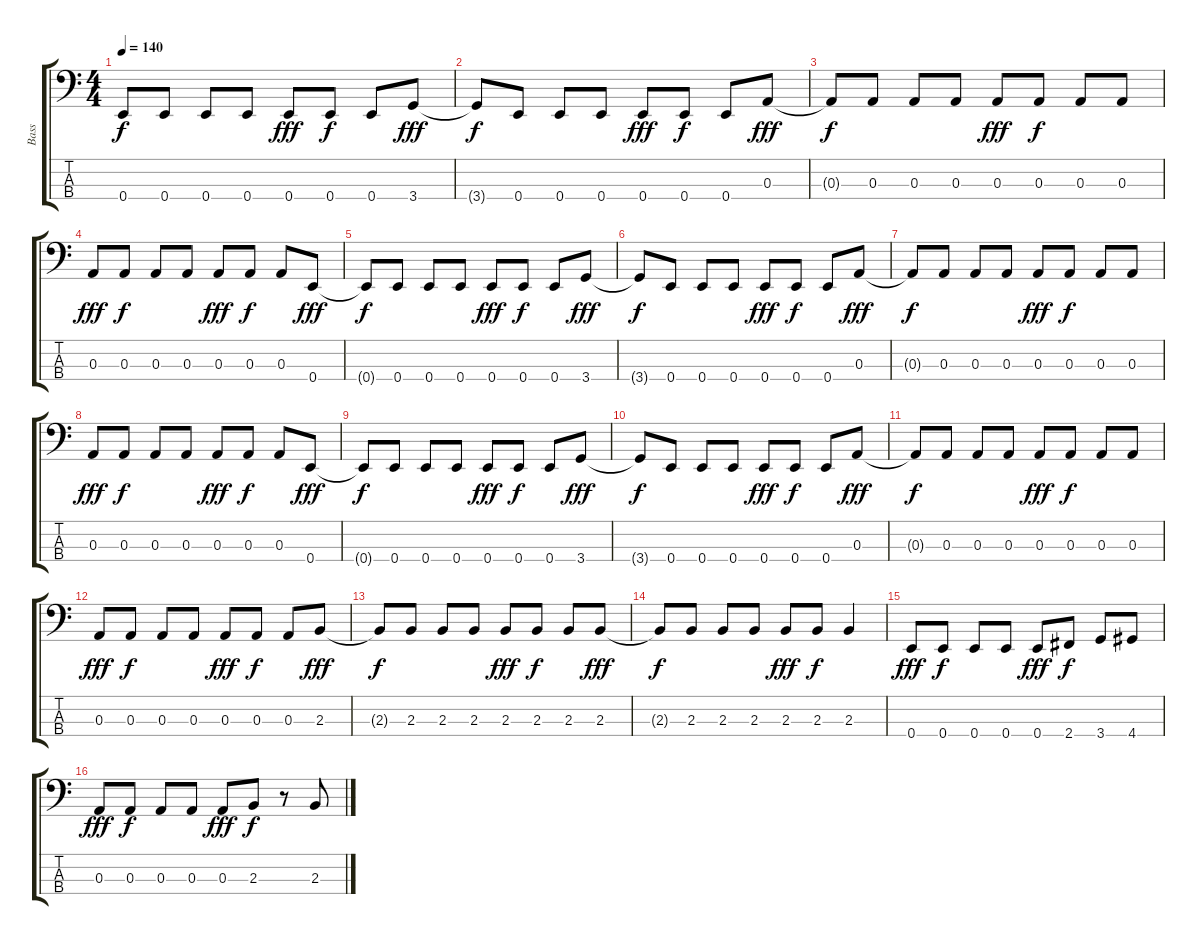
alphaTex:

\track ("Bass" "Bass") {instrument electricbasspick}
\staff {score tabs}
\tuning (G2 D2 A1 E1) {hide}
\ts (4 4)
\tempo 140
\clef f4
\ks c
0.4{t}.8{dy f} 0.4.8 0.4.8 0.4.8 0.4.8{dy fff} 0.4.8{dy f} 0.4.8 3.4.8{dy fff} |
3.4{t}.8{dy f} 0.4.8 0.4.8 0.4.8 0.4.8{dy fff} 0.4.8{dy f} 0.4.8 0.3.8{dy fff} |
0.3{t}.8{dy f} 0.3.8 0.3.8 0.3.8 0.3.8{dy fff} 0.3.8{dy f} 0.3.8 0.3.8 |
0.3.8{dy fff} 0.3.8{dy f} 0.3.8 0.3.8 0.3.8{dy fff} 0.3.8{dy f} 0.3.8 0.4.8{dy fff} |
0.4{t}.8{dy f} 0.4.8 0.4.8 0.4.8 0.4.8{dy fff} 0.4.8{dy f} 0.4.8 3.4.8{dy fff} |
3.4{t}.8{dy f} 0.4.8 0.4.8 0.4.8 0.4.8{dy fff} 0.4.8{dy f} 0.4.8 0.3.8{dy fff} |
0.3{t}.8{dy f} 0.3.8 0.3.8 0.3.8 0.3.8{dy fff} 0.3.8{dy f} 0.3.8 0.3.8 |
0.3.8{dy fff} 0.3.8{dy f} 0.3.8 0.3.8 0.3.8{dy fff} 0.3.8{dy f} 0.3.8 0.4.8{dy fff} |
0.4{t}.8{dy f} 0.4.8 0.4.8 0.4.8 0.4.8{dy fff} 0.4.8{dy f} 0.4.8 3.4.8{dy fff} |
3.4{t}.8{dy f} 0.4.8 0.4.8 0.4.8 0.4.8{dy fff} 0.4.8{dy f} 0.4.8 0.3.8{dy fff} |
0.3{t}.8{dy f} 0.3.8 0.3.8 0.3.8 0.3.8{dy fff} 0.3.8{dy f} 0.3.8 0.3.8 |
0.3.8{dy fff} 0.3.8{dy f} 0.3.8 0.3.8 0.3.8{dy fff} 0.3.8{dy f} 0.3.8 2.3.8{dy fff} |
2.3{t}.8{dy f} 2.3.8 2.3.8 2.3.8 2.3.8{dy fff} 2.3.8{dy f} 2.3.8 2.3.8{dy fff} |
2.3{t}.8{dy f} 2.3.8 2.3.8 2.3.8 2.3.8{dy fff} 2.3.8{dy f} 2.3.4 |
0.4.8{dy fff} 0.4.8{dy f} 0.4.8 0.4.8 0.4.8{dy fff} 2.4.8{dy f} 3.4.8 4.4.8 |
0.3.8{dy fff} 0.3.8{dy f} 0.3.8 0.3.8 0.3.8{dy fff} 2.3.8{dy f} r.8 2.3.8
